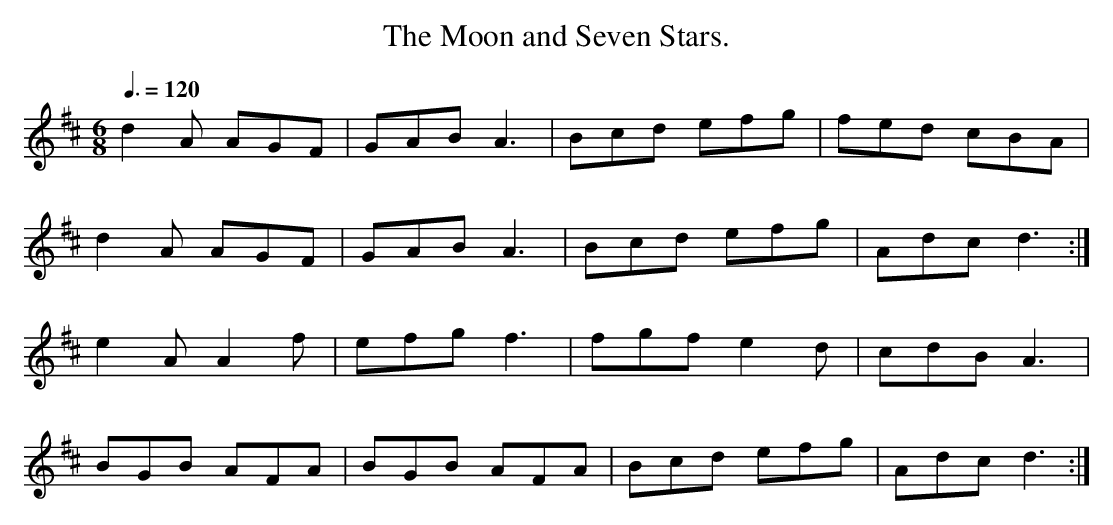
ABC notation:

X:1
T:The Moon and Seven Stars.
M:6/8
L:1/8
Q:3/8=120
K:D
d2A AGF | GAB A3 | Bcd efg | fed cBA |
d2A AGF | GAB A3 | Bcd efg | Adc d3 :|
e2A A2f | efg f3 | fgf e2d | cdB A3 |
BGB AFA | BGB AFA | Bcd efg | Adc d3 :|
